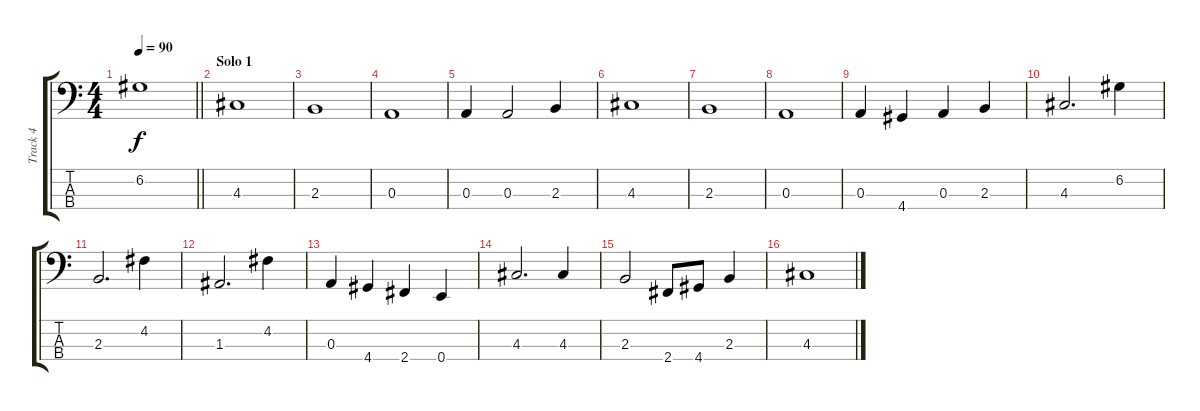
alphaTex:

\track ("Track 4" "Track 4") {instrument electricbassfinger}
\staff {score tabs}
\tuning (G2 D2 A1 E1) {hide}
\ts (4 4)
\tempo 90
\clef f4
\barLineRight lightlight
\ks c
6.2.1{dy f} |
\section ("" "Solo 1")
4.3.1 |
2.3.1 |
0.3.1 |
0.3.4 0.3.2 2.3.4 |
4.3.1 |
2.3.1 |
0.3.1 |
0.3.4 4.4.4 0.3.4 2.3.4 |
4.3.2{d} 6.2.4 |
2.3.2{d} 4.2.4 |
1.3.2{d} 4.2.4 |
0.3.4 4.4.4 2.4.4 0.4.4 |
4.3.2{d} 4.3.4 |
2.3.2 2.4.8 4.4.8 2.3.4 |
4.3.1
